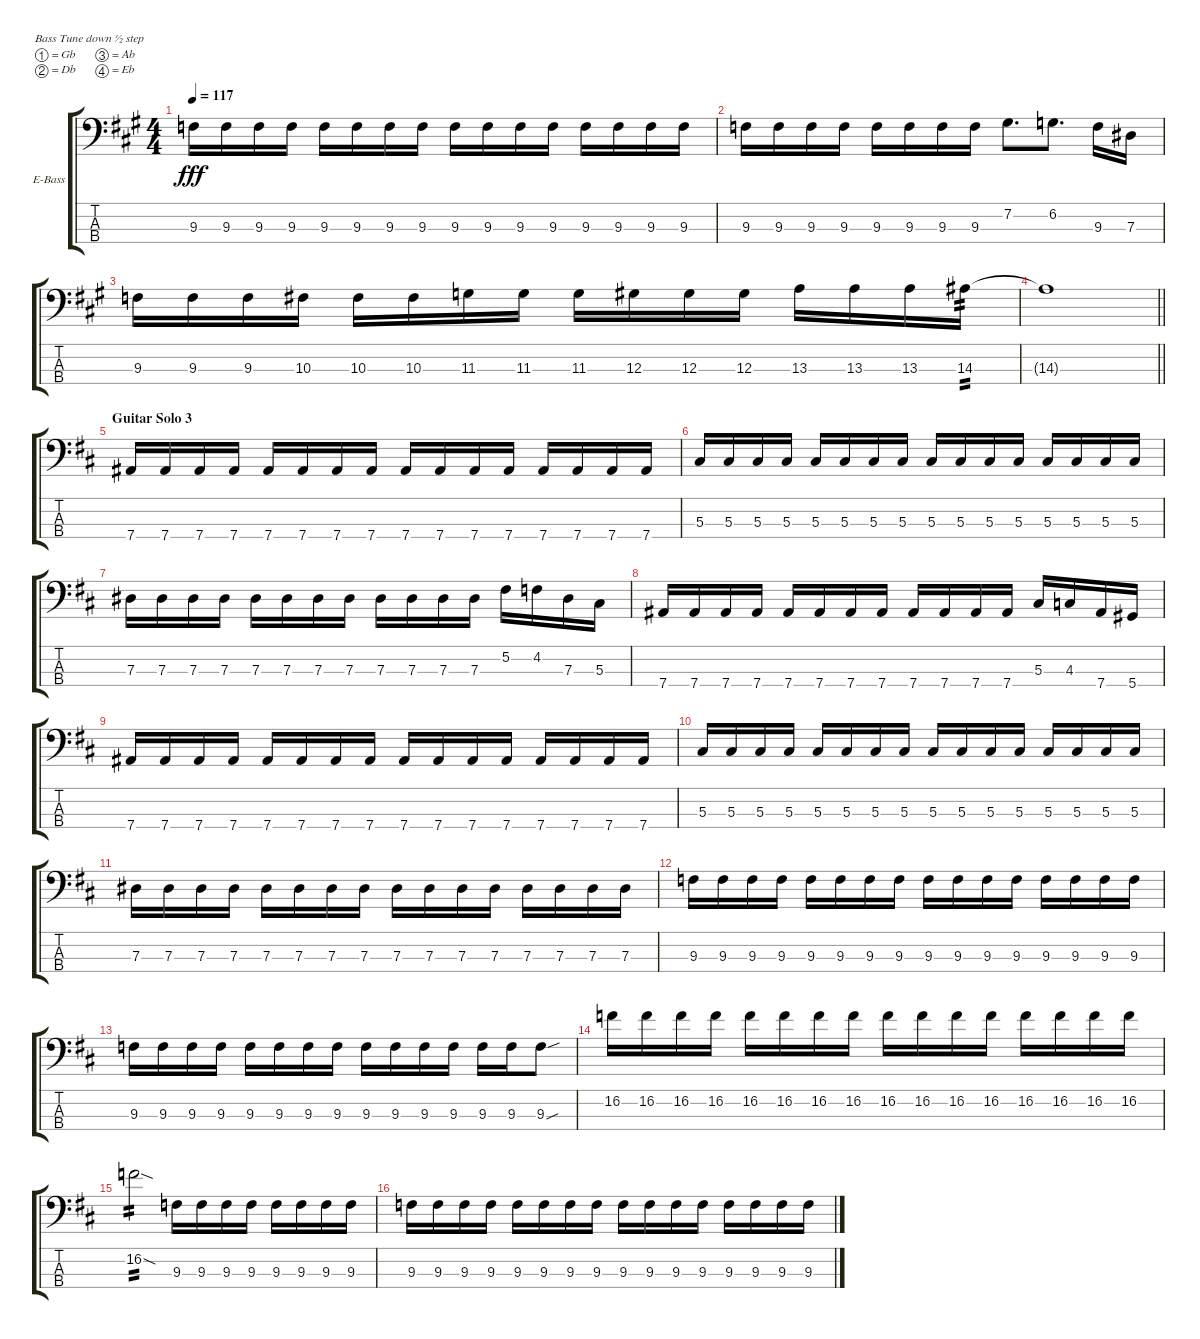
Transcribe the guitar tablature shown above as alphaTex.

\bracketExtendMode groupsimilarinstruments
\firstSystemTrackNameOrientation horizontal
\otherSystemsTrackNameOrientation horizontal
\track ("Бас" "E-Bass") {instrument electricbassfinger}
\staff {score tabs}
\tuning (Gb2 Db2 Ab1 Eb1)
\ts (4 4)
\tempo 117
\clef f4
\ks f#minor
9.3.16{dy fff} 9.3.16 9.3.16 9.3.16 9.3.16 9.3.16 9.3.16 9.3.16 9.3.16 9.3.16 9.3.16 9.3.16 9.3.16 9.3.16 9.3.16 9.3.16 |
9.3.16 9.3.16 9.3.16 9.3.16 9.3.16 9.3.16 9.3.16 9.3.16 7.2.8{d} 6.2.8{d} 9.3.16 7.3.16 |
9.3.16 9.3.16 9.3.16 10.3.16 10.3.16 10.3.16 11.3.16 11.3.16 11.3.16 12.3.16 12.3.16 12.3.16 13.3.16 13.3.16 13.3.16 14.3.16{tp 2} |
\barLineRight lightlight
14.3{t}.1 |
\section ("" "Guitar Solo 3")
\ks bminor
7.4.16 7.4.16 7.4.16 7.4.16 7.4.16 7.4.16 7.4.16 7.4.16 7.4.16 7.4.16 7.4.16 7.4.16 7.4.16 7.4.16 7.4.16 7.4.16 |
5.3.16 5.3.16 5.3.16 5.3.16 5.3.16 5.3.16 5.3.16 5.3.16 5.3.16 5.3.16 5.3.16 5.3.16 5.3.16 5.3.16 5.3.16 5.3.16 |
7.3.16 7.3.16 7.3.16 7.3.16 7.3.16 7.3.16 7.3.16 7.3.16 7.3.16 7.3.16 7.3.16 7.3.16 5.2.16 4.2.16 7.3.16 5.3.16 |
7.4.16 7.4.16 7.4.16 7.4.16 7.4.16 7.4.16 7.4.16 7.4.16 7.4.16 7.4.16 7.4.16 7.4.16 5.3.16 4.3.16 7.4.16 5.4.16 |
7.4.16 7.4.16 7.4.16 7.4.16 7.4.16 7.4.16 7.4.16 7.4.16 7.4.16 7.4.16 7.4.16 7.4.16 7.4.16 7.4.16 7.4.16 7.4.16 |
5.3.16 5.3.16 5.3.16 5.3.16 5.3.16 5.3.16 5.3.16 5.3.16 5.3.16 5.3.16 5.3.16 5.3.16 5.3.16 5.3.16 5.3.16 5.3.16 |
7.3.16 7.3.16 7.3.16 7.3.16 7.3.16 7.3.16 7.3.16 7.3.16 7.3.16 7.3.16 7.3.16 7.3.16 7.3.16 7.3.16 7.3.16 7.3.16 |
9.3.16 9.3.16 9.3.16 9.3.16 9.3.16 9.3.16 9.3.16 9.3.16 9.3.16 9.3.16 9.3.16 9.3.16 9.3.16 9.3.16 9.3.16 9.3.16 |
9.3.16 9.3.16 9.3.16 9.3.16 9.3.16 9.3.16 9.3.16 9.3.16 9.3.16 9.3.16 9.3.16 9.3.16 9.3.16 9.3.16 9.3{sou}.8 |
16.2.16 16.2.16 16.2.16 16.2.16 16.2.16 16.2.16 16.2.16 16.2.16 16.2.16 16.2.16 16.2.16 16.2.16 16.2.16 16.2.16 16.2.16 16.2.16 |
16.2{sod}.2{tp 2} 9.3.16 9.3.16 9.3.16 9.3.16 9.3.16 9.3.16 9.3.16 9.3.16 |
9.3.16 9.3.16 9.3.16 9.3.16 9.3.16 9.3.16 9.3.16 9.3.16 9.3.16 9.3.16 9.3.16 9.3.16 9.3.16 9.3.16 9.3.16 9.3.16
